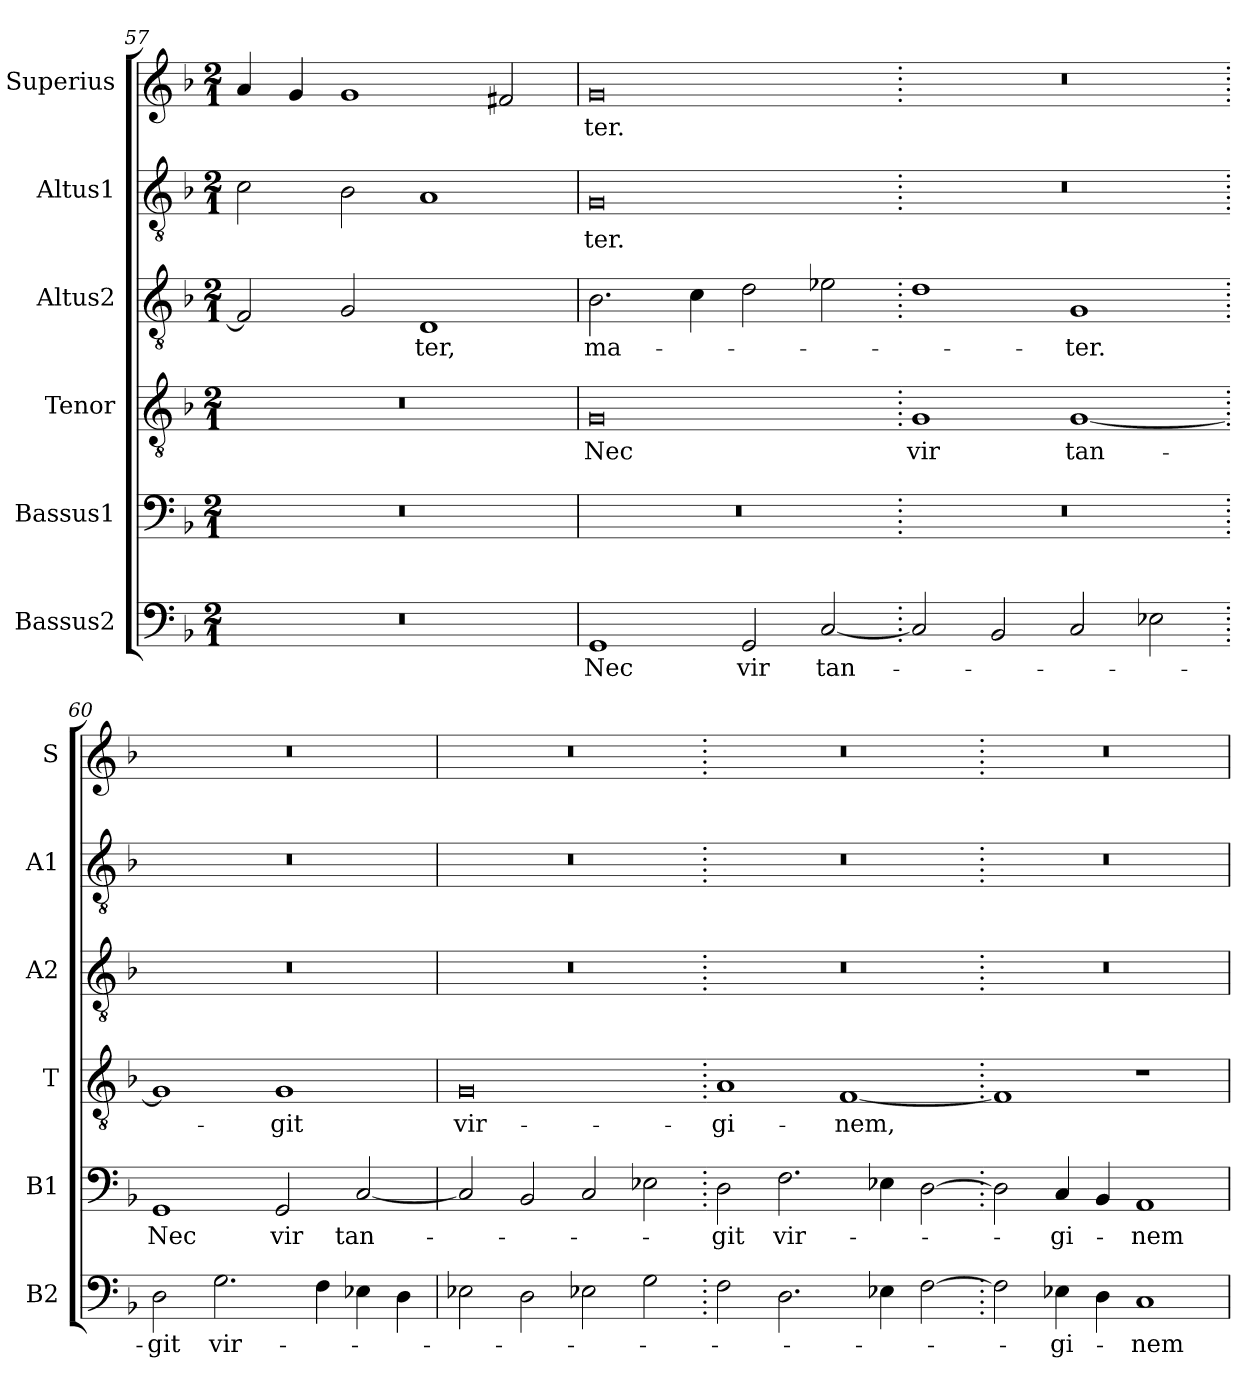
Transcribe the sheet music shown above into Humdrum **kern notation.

**kern	**text	**kern	**text	**kern	**text	**kern	**text	**kern	**text	**kern	**text
*part6	*part6	*part5	*part5	*part4	*part4	*part3	*part3	*part2	*part2	*part1	*part1
*staff6	*staff6	*staff5	*staff5	*staff4	*staff4	*staff3	*staff3	*staff2	*staff2	*staff1	*staff1
*I"Bassus2	*	*I"Bassus1	*	*I"Tenor	*	*I"Altus2	*	*I"Altus1	*	*I"Superius	*
*I'B2	*	*I'B1	*	*I'T	*	*I'A2	*	*I'A1	*	*I'S	*
*clefF4	*	*clefF4	*	*clefGv2	*	*clefGv2	*	*clefGv2	*	*clefG2	*
*k[b-]	*	*k[b-]	*	*k[b-]	*	*k[b-]	*	*k[b-]	*	*k[b-]	*
*M2/1	*	*M2/1	*	*M2/1	*	*M2/1	*	*M2/1	*	*M2/1	*
=57	=57	=57	=57	=57	=57	=57	=57	=57	=57	=57	=57
0r	.	0r	.	0r	.	2F/]	.	2c\	.	4a/	.
.	.	.	.	.	.	.	.	.	.	4g/	.
.	.	.	.	.	.	2G/	.	2B-\	.	1g	.
.	.	.	.	.	.	1D	-ter,	1A	.	.	.
.	.	.	.	.	.	.	.	.	.	2f#X/	.
=58	=58	=58	=58	=58	=58	=58	=58	=58	=58	=58	=58
1GG	Nec	0r	.	0G	Nec	2.B-\	ma-	0G	-ter.	0g	-ter.
.	.	.	.	.	.	4c\	.	.	.	.	.
2GG/	vir	.	.	.	.	2d\	.	.	.	.	.
[2C/	tan-	.	.	.	.	2e-X\	.	.	.	.	.
=59.	=59.	=59.	=59.	=59.	=59.	=59.	=59.	=59.	=59.	=59.	=59.
2C/]	.	0r	.	1G	vir	1d	.	0r	.	0r	.
2BB-/	.	.	.	.	.	.	.	.	.	.	.
2C/	.	.	.	[1G	tan-	1G	-ter.	.	.	.	.
2E-X\	.	.	.	.	.	.	.	.	.	.	.
=60.	=60.	=60.	=60.	=60.	=60.	=60.	=60.	=60.	=60.	=60.	=60.
2D\	-git	1GG	Nec	1G]	.	0r	.	0r	.	0r	.
2.G\	vir-	.	.	.	.	.	.	.	.	.	.
.	.	2GG/	vir	1G	-git	.	.	.	.	.	.
4F\	.	.	.	.	.	.	.	.	.	.	.
4E-X\	.	[2C/	tan-	.	.	.	.	.	.	.	.
4D\	.	.	.	.	.	.	.	.	.	.	.
=61	=61	=61	=61	=61	=61	=61	=61	=61	=61	=61	=61
2E-X\	.	2C/]	.	0G	vir-	0r	.	0r	.	0r	.
2D\	.	2BB-/	.	.	.	.	.	.	.	.	.
2E-X\	.	2C/	.	.	.	.	.	.	.	.	.
2G\	.	2E-X\	.	.	.	.	.	.	.	.	.
=62.	=62.	=62.	=62.	=62.	=62.	=62.	=62.	=62.	=62.	=62.	=62.
2F\	.	2D\	-git	1A	-gi-	0r	.	0r	.	0r	.
2.D\	.	2.F\	vir-	.	.	.	.	.	.	.	.
.	.	.	.	[1F	-nem,	.	.	.	.	.	.
4E-X\	.	4E-X\	.	.	.	.	.	.	.	.	.
[2F\	.	[2D\	.	.	.	.	.	.	.	.	.
=63.	=63.	=63.	=63.	=63.	=63.	=63.	=63.	=63.	=63.	=63.	=63.
2F\]	.	2D\]	.	1F]	.	0r	.	0r	.	0r	.
4E-X\	-gi-	4C/	-gi-	.	.	.	.	.	.	.	.
4D\	.	4BB-/	.	.	.	.	.	.	.	.	.
1C	-nem	1AA	-nem	1r	.	.	.	.	.	.	.
=	=	=	=	=	=	=	=	=	=	=	=
*-	*-	*-	*-	*-	*-	*-	*-	*-	*-	*-	*-
